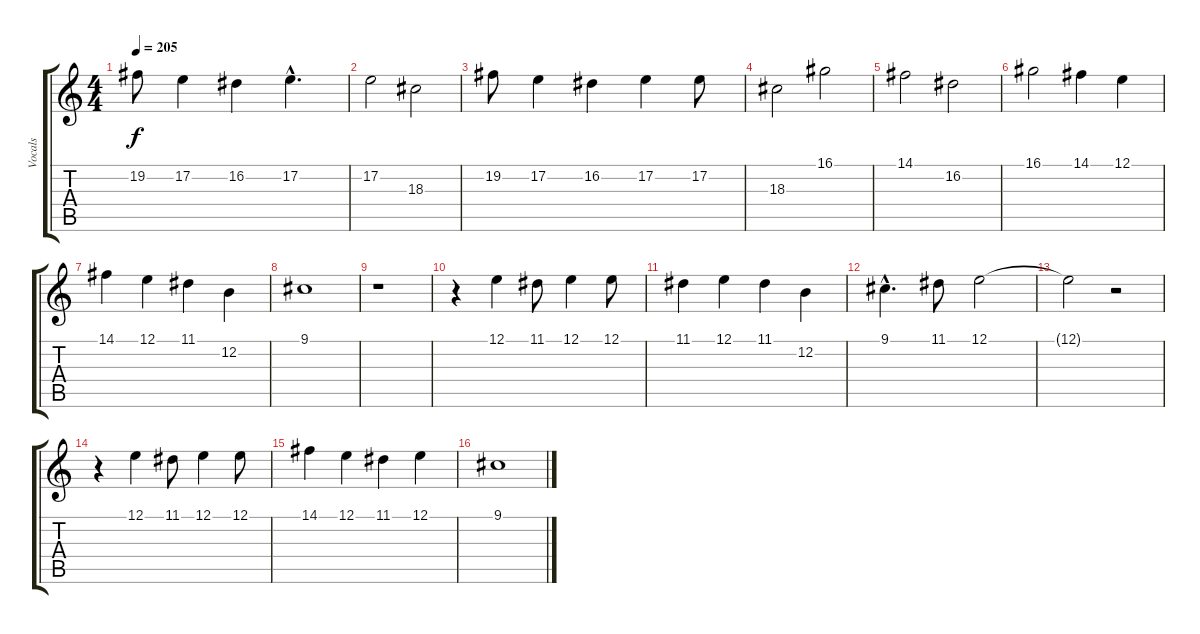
\track ("Vocals" "Vocals") {instrument englishhorn}
\staff {score tabs}
\tuning (E4 B3 G3 D3 A2 E2) {hide}
\ts (4 4)
\tempo 205
\clef g2
\ks c
19.2.8{dy f} 17.2.4 16.2.4 17.2{hac}.4{d} |
17.2.2 18.3.2 |
19.2.8 17.2.4 16.2.4 17.2.4 17.2.8 |
18.3.2 16.1.2 |
14.1.2 16.2.2 |
16.1.2 14.1.4 12.1.4 |
14.1.4 12.1.4 11.1.4 12.2.4 |
9.1.1 |
r.1 |
r.4 12.1.4 11.1.8 12.1.4 12.1.8 |
11.1.4 12.1.4 11.1.4 12.2.4 |
9.1{hac}.4{d} 11.1.8 12.1.2 |
12.1{t}.2 r.2 |
r.4 12.1.4 11.1.8 12.1.4 12.1.8 |
14.1.4 12.1.4 11.1.4 12.1.4 |
9.1.1
